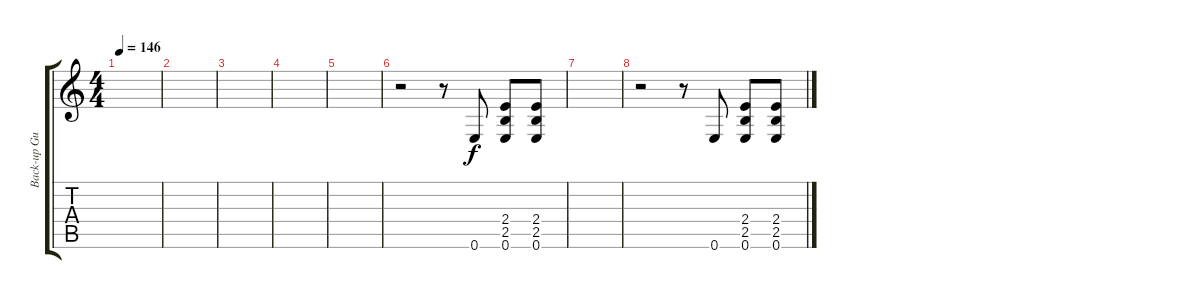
\track ("Back-up Guitar" "Back-up Gu") {instrument overdrivenguitar}
\staff {score tabs}
\tuning (E4 B3 G3 D3 A2 E2) {hide}
\ts (4 4)
\tempo 146
\clef g2
\ks c
|
|
|
|
|
r.2 r.8 0.6.8 (2.4 2.5 0.6).8 (2.4 2.5 0.6).8 |
|
r.2 r.8 0.6.8 (2.4 2.5 0.6).8 (2.4 2.5 0.6).8
